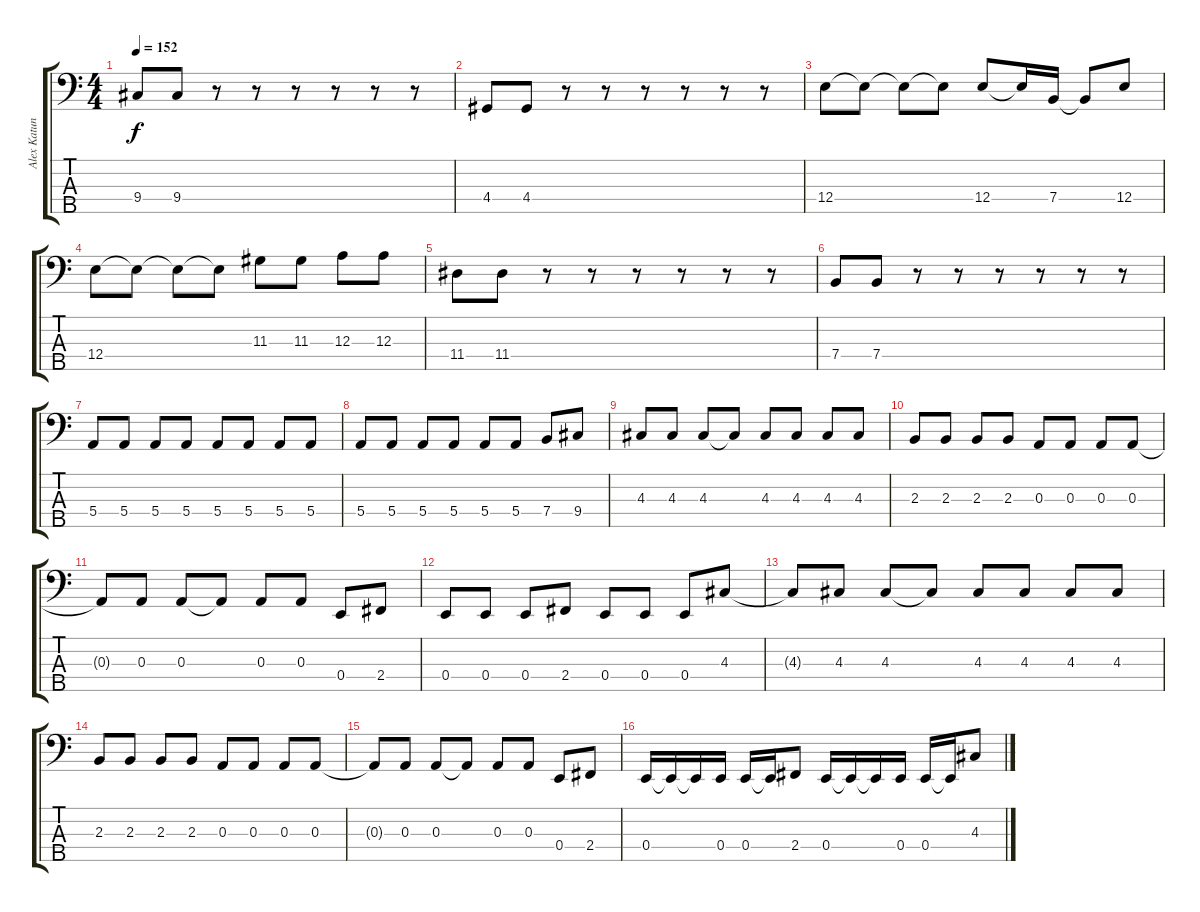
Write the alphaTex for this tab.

\track ("Alex Katunich" "Alex Katun") {instrument electricbassfinger}
\staff {score tabs}
\tuning (G2 D2 A1 E1 B0) {hide}
\ts (4 4)
\tempo 152
\clef f4
\ks c
9.4.8{dy f} 9.4.8 r.8 r.8 r.8 r.8 r.8 r.8 |
4.4.8 4.4.8 r.8 r.8 r.8 r.8 r.8 r.8 |
12.4.8 12.4{t}.8 12.4{t}.8 12.4{t}.8 12.4.8 12.4{t}.16 7.4.16 7.4{t}.8 12.4.8 |
12.4.8 12.4{t}.8 12.4{t}.8 12.4{t}.8 11.3.8 11.3.8 12.3.8 12.3.8 |
11.4.8 11.4.8 r.8 r.8 r.8 r.8 r.8 r.8 |
7.4.8 7.4.8 r.8 r.8 r.8 r.8 r.8 r.8 |
5.4.8 5.4.8 5.4.8 5.4.8 5.4.8 5.4.8 5.4.8 5.4.8 |
5.4.8 5.4.8 5.4.8 5.4.8 5.4.8 5.4.8 7.4.8 9.4.8 |
4.3.8 4.3.8 4.3.8 4.3{t}.8 4.3.8 4.3.8 4.3.8 4.3.8 |
2.3.8 2.3.8 2.3.8 2.3.8 0.3.8 0.3.8 0.3.8 0.3.8 |
0.3{t}.8 0.3.8 0.3.8 0.3{t}.8 0.3.8 0.3.8 0.4.8 2.4.8 |
0.4.8 0.4.8 0.4.8 2.4.8 0.4.8 0.4.8 0.4.8 4.3.8 |
4.3{t}.8 4.3.8 4.3.8 4.3{t}.8 4.3.8 4.3.8 4.3.8 4.3.8 |
2.3.8 2.3.8 2.3.8 2.3.8 0.3.8 0.3.8 0.3.8 0.3.8 |
0.3{t}.8 0.3.8 0.3.8 0.3{t}.8 0.3.8 0.3.8 0.4.8 2.4.8 |
0.4.16 0.4{t}.16 0.4{t}.16 0.4.16 0.4.16 0.4{t}.16 2.4.8 0.4.16 0.4{t}.16 0.4{t}.16 0.4.16 0.4.16 0.4{t}.16 4.3.8
